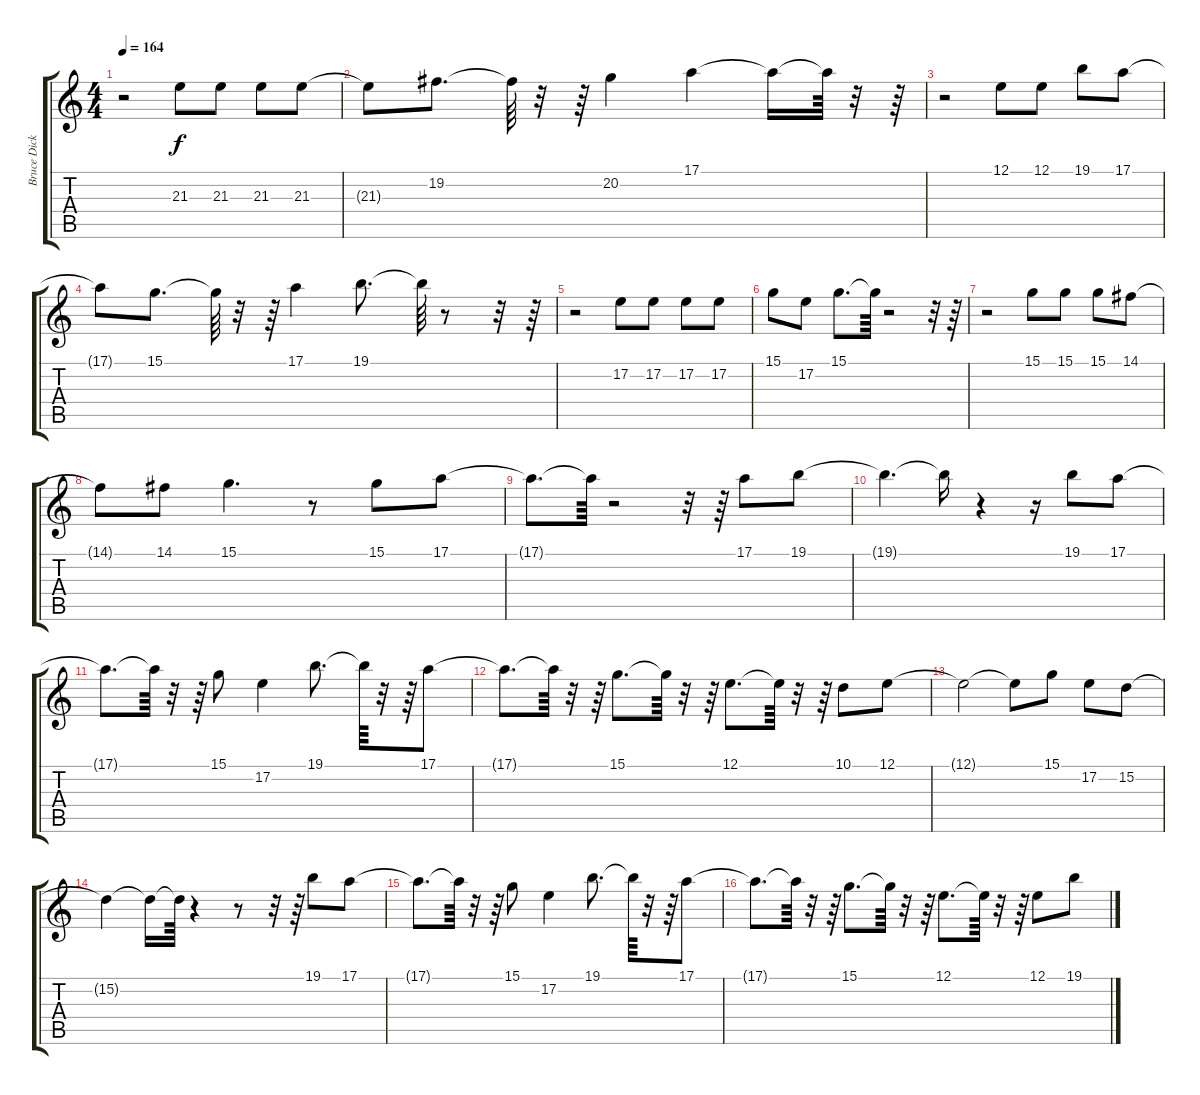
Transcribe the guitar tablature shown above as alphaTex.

\track ("Bruce Dickinson (Voice)" "Bruce Dick") {instrument choiraahs}
\staff {score tabs}
\tuning (E4 B3 G3 D3 A2 E2) {hide}
\ts (4 4)
\tempo 164
\clef g2
\ks c
r.2{dy f} 21.3.8 21.3.8 21.3.8 21.3.8 |
21.3{t}.8 19.2.8{d} 19.2{t}.64 r.32 r.64 20.2.4 17.1.4 17.1{t}.16 17.1{t}.64 r.32 r.64 |
r.2 12.1.8 12.1.8 19.1.8 17.1.8 |
17.1{t}.8 15.1.8{d} 15.1{t}.64 r.32 r.64 17.1.4 19.1.8{d} 19.1{t}.64 r.8 r.32 r.64 |
r.2 17.2.8 17.2.8 17.2.8 17.2.8 |
15.1.8 17.2.8 15.1.8{d} 15.1{t}.64 r.2 r.32 r.64 |
r.2 15.1.8 15.1.8 15.1.8 14.1.8 |
14.1{t}.8 14.1.8 15.1.4{d} r.8 15.1.8 17.1.8 |
17.1{t}.8{d} 17.1{t}.64 r.2 r.32 r.64 17.1.8 19.1.8 |
19.1{t}.4{d} 19.1{t}.16 r.4 r.16 19.1.8 17.1.8 |
17.1{t}.8{d} 17.1{t}.64 r.32 r.64 15.1.8 17.2.4 19.1.8{d} 19.1{t}.64 r.32 r.64 17.1.8 |
17.1{t}.8{d} 17.1{t}.64 r.32 r.64 15.1.8{d} 15.1{t}.64 r.32 r.64 12.1.8{d} 12.1{t}.64 r.32 r.64 10.1.8 12.1.8 |
12.1{t}.2 12.1{t}.8 15.1.8 17.2.8 15.2.8 |
15.2{t}.4 15.2{t}.16 15.2{t}.64 r.4 r.8 r.32 r.64 19.1.8 17.1.8 |
17.1{t}.8{d} 17.1{t}.64 r.32 r.64 15.1.8 17.2.4 19.1.8{d} 19.1{t}.64 r.32 r.64 17.1.8 |
17.1{t}.8{d} 17.1{t}.64 r.32 r.64 15.1.8{d} 15.1{t}.64 r.32 r.64 12.1.8{d} 12.1{t}.64 r.32 r.64 12.1.8 19.1.8
